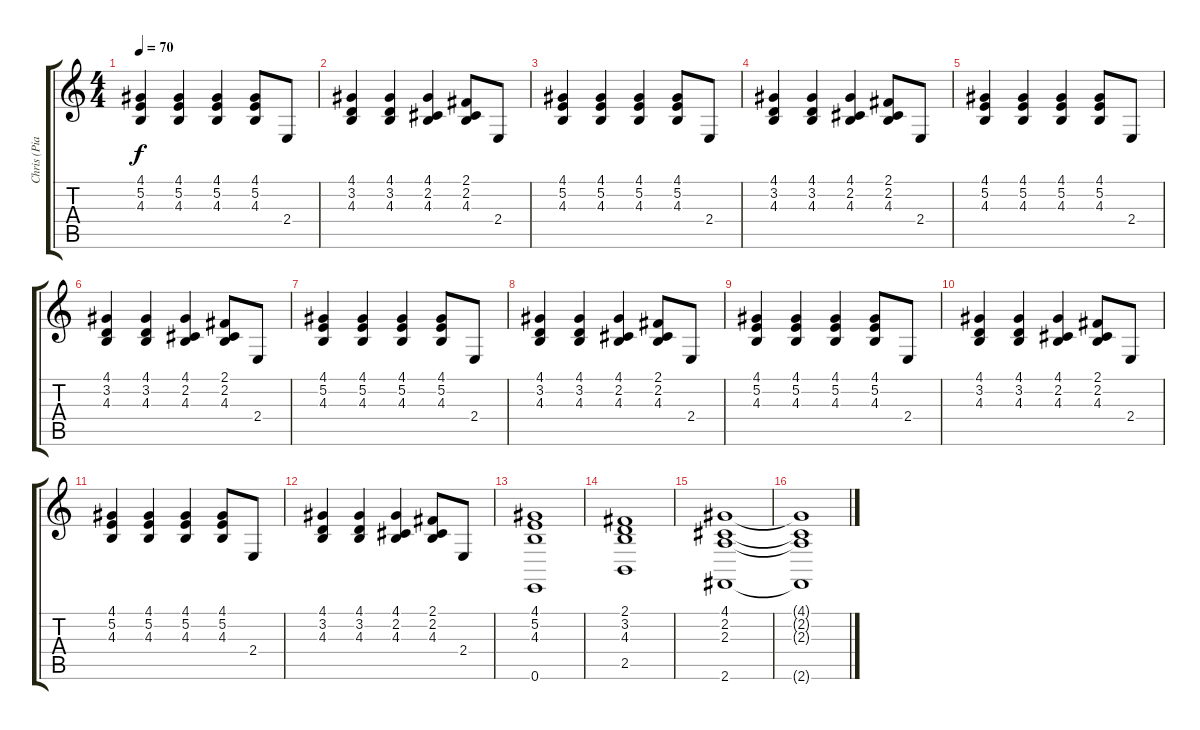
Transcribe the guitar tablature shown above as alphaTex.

\track ("Chris (Piano)" "Chris (Pia") {instrument acousticgrandpiano}
\staff {score tabs}
\tuning (E4 B3 G3 D3 A2 E2) {hide}
\ts (4 4)
\tempo 70
\clef g2
\ks c
(4.1 5.2 4.3).4{dy f} (4.1 5.2 4.3).4 (4.1 5.2 4.3).4 (4.1 5.2 4.3).8 2.4.8 |
(4.1 3.2 4.3).4 (4.1 3.2 4.3).4 (4.1 2.2 4.3).4 (2.1 2.2 4.3).8 2.4.8 |
(4.1 5.2 4.3).4 (4.1 5.2 4.3).4 (4.1 5.2 4.3).4 (4.1 5.2 4.3).8 2.4.8 |
(4.1 3.2 4.3).4 (4.1 3.2 4.3).4 (4.1 2.2 4.3).4 (2.1 2.2 4.3).8 2.4.8 |
(4.1 5.2 4.3).4 (4.1 5.2 4.3).4 (4.1 5.2 4.3).4 (4.1 5.2 4.3).8 2.4.8 |
(4.1 3.2 4.3).4 (4.1 3.2 4.3).4 (4.1 2.2 4.3).4 (2.1 2.2 4.3).8 2.4.8 |
(4.1 5.2 4.3).4 (4.1 5.2 4.3).4 (4.1 5.2 4.3).4 (4.1 5.2 4.3).8 2.4.8 |
(4.1 3.2 4.3).4 (4.1 3.2 4.3).4 (4.1 2.2 4.3).4 (2.1 2.2 4.3).8 2.4.8 |
(4.1 5.2 4.3).4 (4.1 5.2 4.3).4 (4.1 5.2 4.3).4 (4.1 5.2 4.3).8 2.4.8 |
(4.1 3.2 4.3).4 (4.1 3.2 4.3).4 (4.1 2.2 4.3).4 (2.1 2.2 4.3).8 2.4.8 |
(4.1 5.2 4.3).4 (4.1 5.2 4.3).4 (4.1 5.2 4.3).4 (4.1 5.2 4.3).8 2.4.8 |
(4.1 3.2 4.3).4 (4.1 3.2 4.3).4 (4.1 2.2 4.3).4 (2.1 2.2 4.3).8 2.4.8 |
(4.1 5.2 4.3 0.6).1 |
(2.1 3.2 4.3 2.5).1 |
(4.1 2.2 2.3 2.6).1 |
(4.1{t} 2.2{t} 2.3{t} 2.6{t}).1
